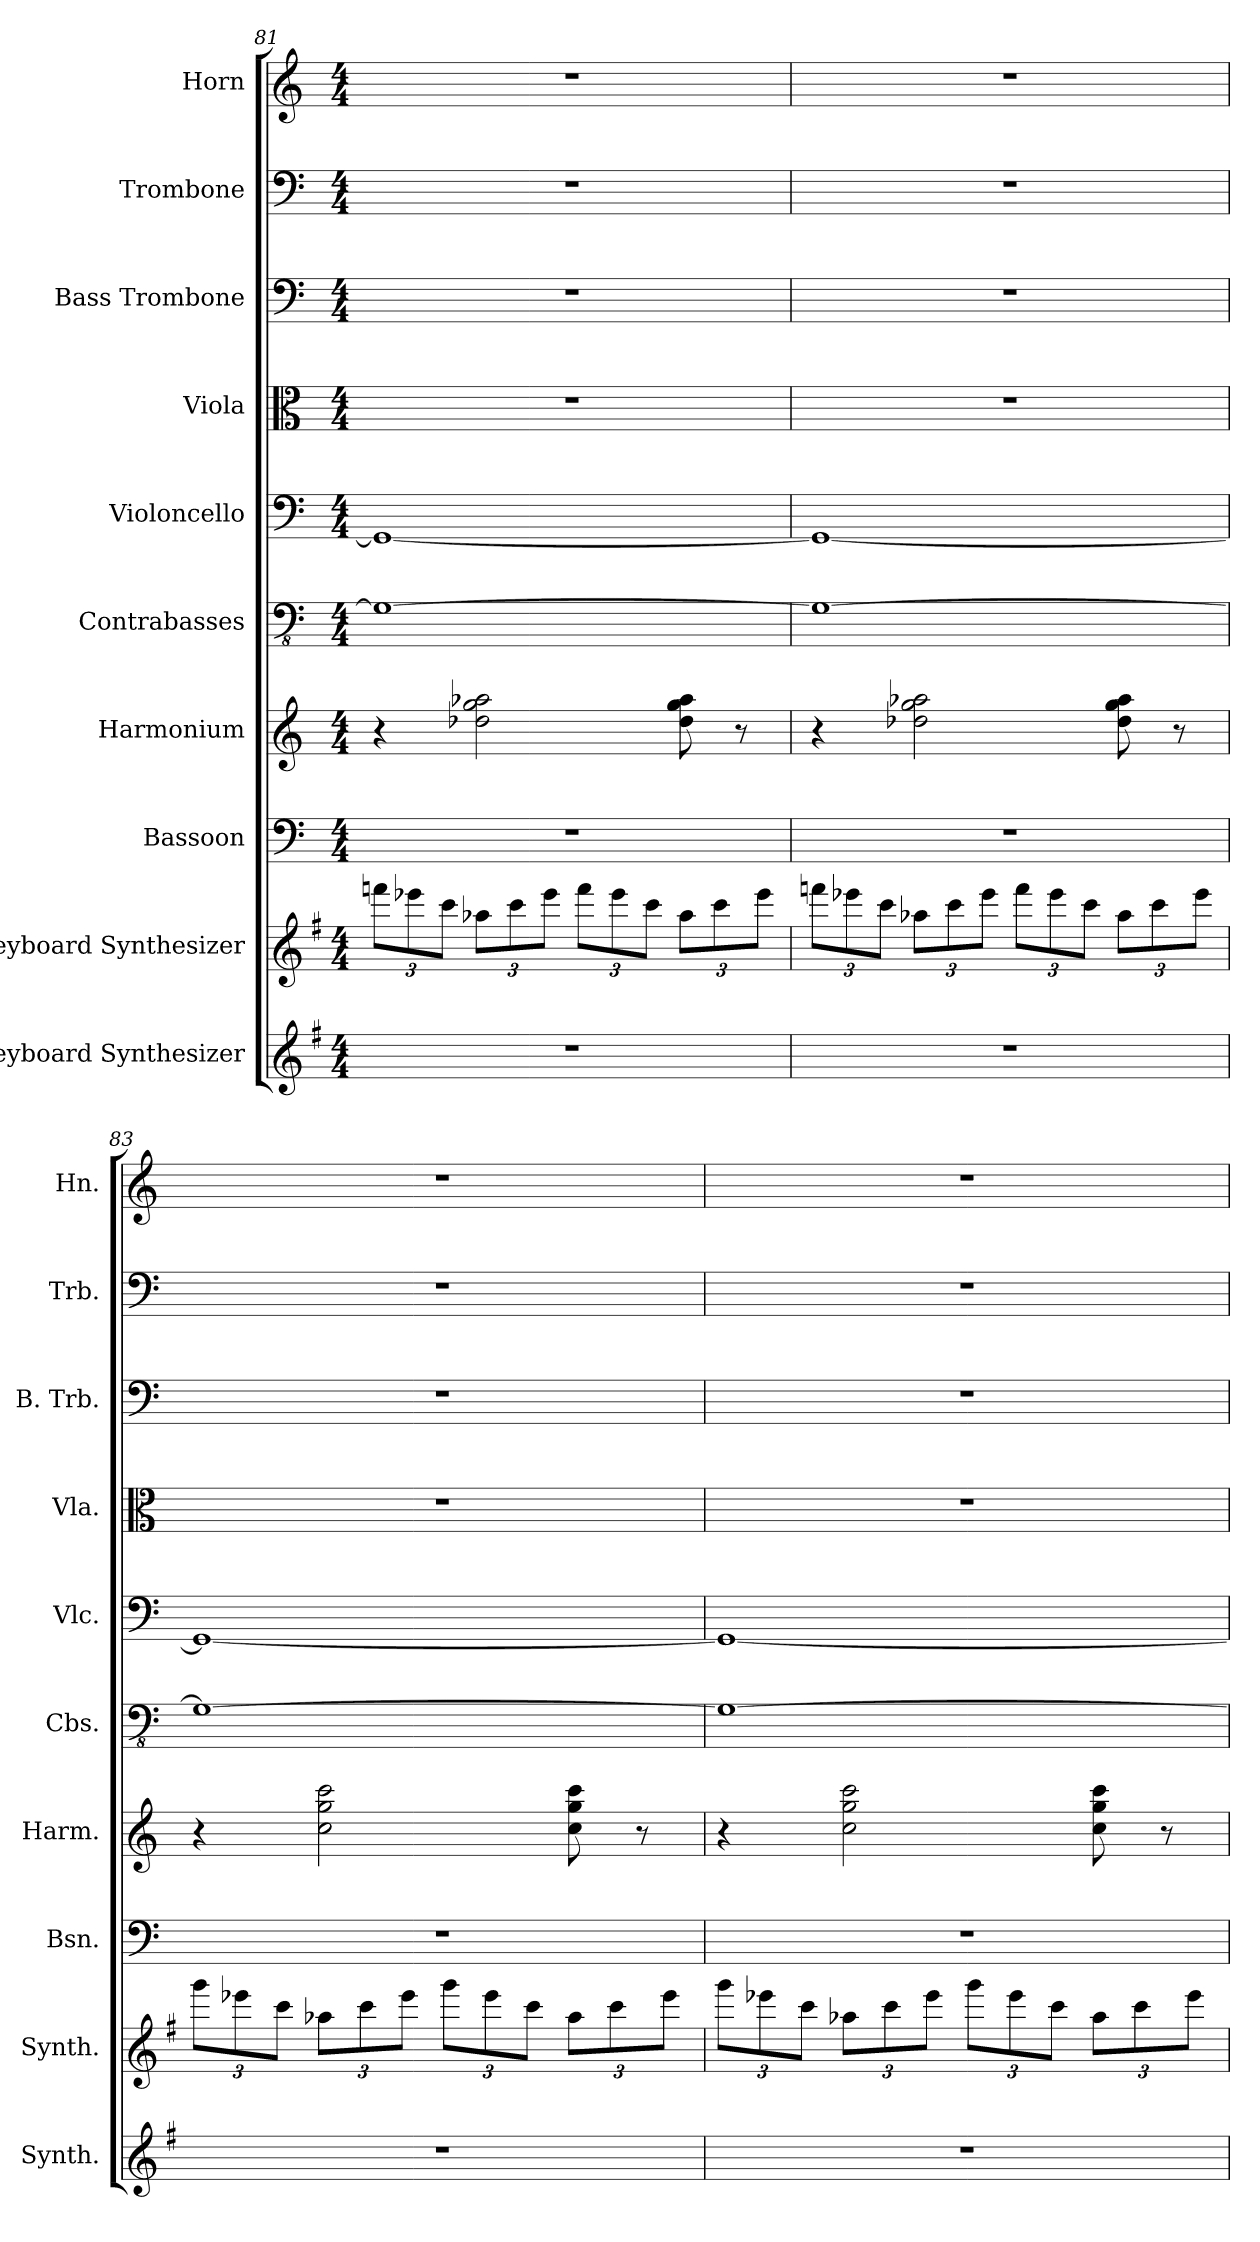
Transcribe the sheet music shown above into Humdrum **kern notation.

**kern	**kern	**kern	**kern	**kern	**kern	**kern	**kern	**kern	**kern
*part10	*part9	*part8	*part7	*part6	*part5	*part4	*part3	*part2	*part1
*staff10	*staff9	*staff8	*staff7	*staff6	*staff5	*staff4	*staff3	*staff2	*staff1
*I"Keyboard Synthesizer	*I"Keyboard Synthesizer	*I"Bassoon	*I"Harmonium	*I"Contrabasses	*I"Violoncello	*I"Viola	*I"Bass Trombone	*I"Trombone	*I"Horn
*I'Synth.	*I'Synth.	*I'Bsn.	*I'Harm.	*I'Cbs.	*I'Vlc.	*I'Vla.	*I'B. Trb.	*I'Trb.	*I'Hn.
!!LO:LB:g=z
*clefG2	*clefG2	*clefF4	*clefG2	*clefFv4	*clefF4	*clefC3	*clefF4	*clefF4	*clefG2
*ITrd4c7	*ITrd4c7	*	*	*	*	*	*	*	*ITrd4c7
*k[]	*k[]	*k[]	*k[]	*k[]	*k[]	*k[]	*k[]	*k[]	*k[b-]
*M4/4	*M4/4	*M4/4	*M4/4	*M4/4	*M4/4	*M4/4	*M4/4	*M4/4	*M4/4
*	*Xbrackettup	*	*	*	*	*	*	*	*
=81	=81	=81	=81	=81	=81	=81	=81	=81	=81
1r	12bb-X\L	1r	4r	1GG_	1GG_	1r	1r	1r	1r
.	12aa-X\	.	.	.	.	.	.	.	.
.	12ff\J	.	.	.	.	.	.	.	.
.	12dd-X\L	.	2dd-X\ 2gg\ 2aa-X\	.	.	.	.	.	.
.	12ff\	.	.	.	.	.	.	.	.
.	12aa-\J	.	.	.	.	.	.	.	.
.	12bb-\L	.	.	.	.	.	.	.	.
.	12aa-\	.	.	.	.	.	.	.	.
.	12ff\J	.	.	.	.	.	.	.	.
.	12dd-\L	.	8dd-\ 8gg\ 8aa-\	.	.	.	.	.	.
.	12ff\	.	.	.	.	.	.	.	.
.	.	.	8r	.	.	.	.	.	.
.	12aa-\J	.	.	.	.	.	.	.	.
=82	=82	=82	=82	=82	=82	=82	=82	=82	=82
1r	12bb-X\L	1r	4r	1GG_	1GG_	1r	1r	1r	1r
.	12aa-X\	.	.	.	.	.	.	.	.
.	12ff\J	.	.	.	.	.	.	.	.
.	12dd-X\L	.	2dd-X\ 2gg\ 2aa-X\	.	.	.	.	.	.
.	12ff\	.	.	.	.	.	.	.	.
.	12aa-\J	.	.	.	.	.	.	.	.
.	12bb-\L	.	.	.	.	.	.	.	.
.	12aa-\	.	.	.	.	.	.	.	.
.	12ff\J	.	.	.	.	.	.	.	.
.	12dd-\L	.	8dd-\ 8gg\ 8aa-\	.	.	.	.	.	.
.	12ff\	.	.	.	.	.	.	.	.
.	.	.	8r	.	.	.	.	.	.
.	12aa-\J	.	.	.	.	.	.	.	.
!!LO:PB:g=z
=83	=83	=83	=83	=83	=83	=83	=83	=83	=83
1r	12ccc\L	1r	4r	1GG_	1GG_	1r	1r	1r	1r
.	12aa-X\	.	.	.	.	.	.	.	.
.	12ff\J	.	.	.	.	.	.	.	.
.	12dd-X\L	.	2cc\ 2gg\ 2ccc\	.	.	.	.	.	.
.	12ff\	.	.	.	.	.	.	.	.
.	12aa-\J	.	.	.	.	.	.	.	.
.	12ccc\L	.	.	.	.	.	.	.	.
.	12aa-\	.	.	.	.	.	.	.	.
.	12ff\J	.	.	.	.	.	.	.	.
.	12dd-\L	.	8cc\ 8gg\ 8ccc\	.	.	.	.	.	.
.	12ff\	.	.	.	.	.	.	.	.
.	.	.	8r	.	.	.	.	.	.
.	12aa-\J	.	.	.	.	.	.	.	.
=84	=84	=84	=84	=84	=84	=84	=84	=84	=84
1r	12ccc\L	1r	4r	1GG_	1GG_	1r	1r	1r	1r
.	12aa-X\	.	.	.	.	.	.	.	.
.	12ff\J	.	.	.	.	.	.	.	.
.	12dd-X\L	.	2cc\ 2gg\ 2ccc\	.	.	.	.	.	.
.	12ff\	.	.	.	.	.	.	.	.
.	12aa-\J	.	.	.	.	.	.	.	.
.	12ccc\L	.	.	.	.	.	.	.	.
.	12aa-\	.	.	.	.	.	.	.	.
.	12ff\J	.	.	.	.	.	.	.	.
.	12dd-\L	.	8cc\ 8gg\ 8ccc\	.	.	.	.	.	.
.	12ff\	.	.	.	.	.	.	.	.
.	.	.	8r	.	.	.	.	.	.
.	12aa-\J	.	.	.	.	.	.	.	.
=	=	=	=	=	=	=	=	=	=
*-	*-	*-	*-	*-	*-	*-	*-	*-	*-
